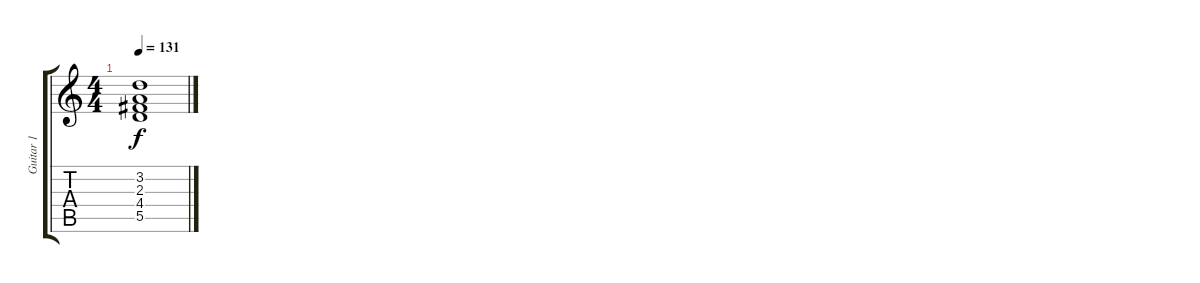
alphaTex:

\track ("Guitar 1" "Guitar 1") {instrument overdrivenguitar}
\staff {score tabs}
\tuning (E4 B3 G3 D3 A2 E2) {hide}
\ts (4 4)
\tempo 131
\clef g2
\ks c
(3.2{t} 2.3{t} 4.4{t} 5.5{t}).1{dy f}
